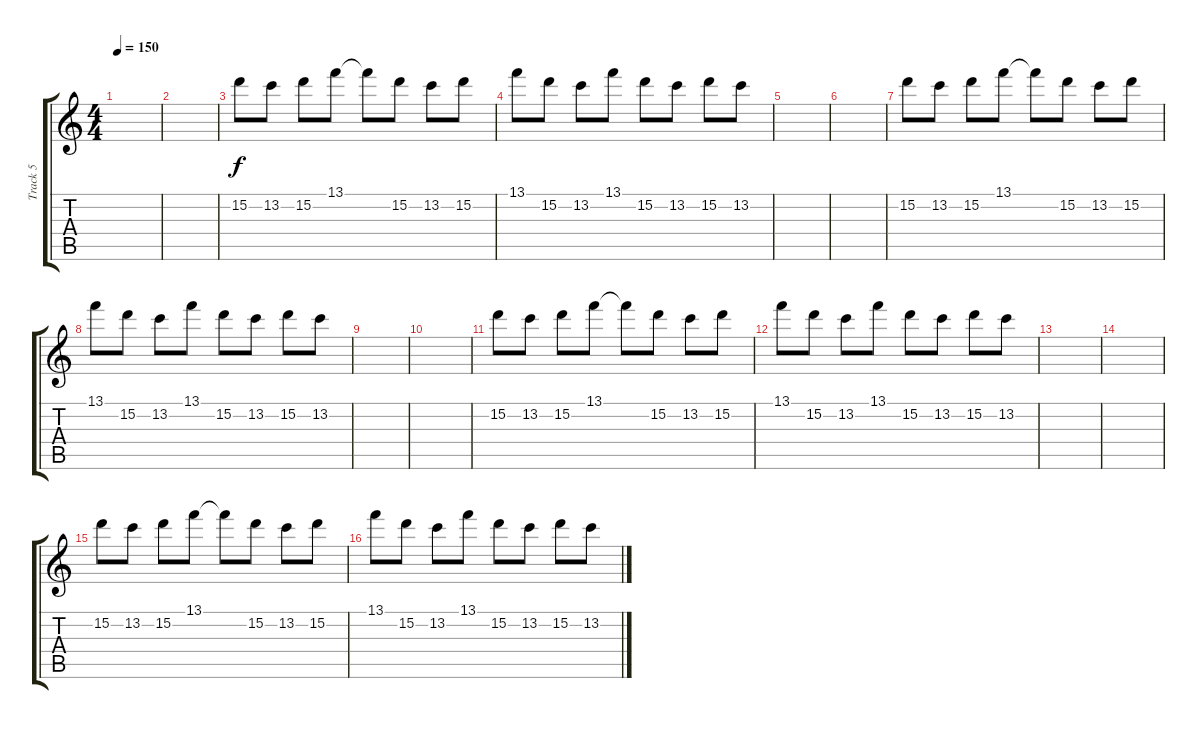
\track ("Track 5" "Track 5") {instrument distortionguitar}
\staff {score tabs}
\tuning (E4 B3 G3 D3 A2 E2) {hide}
\ts (4 4)
\tempo 150
\clef g2
\ks c
|
|
15.2.8{volume 16} 13.2.8 15.2.8 13.1.8 13.1{t}.8 15.2.8 13.2.8 15.2.8 |
13.1.8 15.2.8 13.2.8 13.1.8 15.2.8 13.2.8 15.2.8 13.2.8 |
|
|
15.2.8{volume 16} 13.2.8 15.2.8 13.1.8 13.1{t}.8 15.2.8 13.2.8 15.2.8 |
13.1.8 15.2.8 13.2.8 13.1.8 15.2.8 13.2.8 15.2.8 13.2.8 |
|
|
15.2.8{volume 16} 13.2.8 15.2.8 13.1.8 13.1{t}.8 15.2.8 13.2.8 15.2.8 |
13.1.8 15.2.8 13.2.8 13.1.8 15.2.8 13.2.8 15.2.8 13.2.8 |
|
|
15.2.8{volume 16} 13.2.8 15.2.8 13.1.8 13.1{t}.8 15.2.8 13.2.8 15.2.8 |
13.1.8 15.2.8 13.2.8 13.1.8 15.2.8 13.2.8 15.2.8 13.2.8
